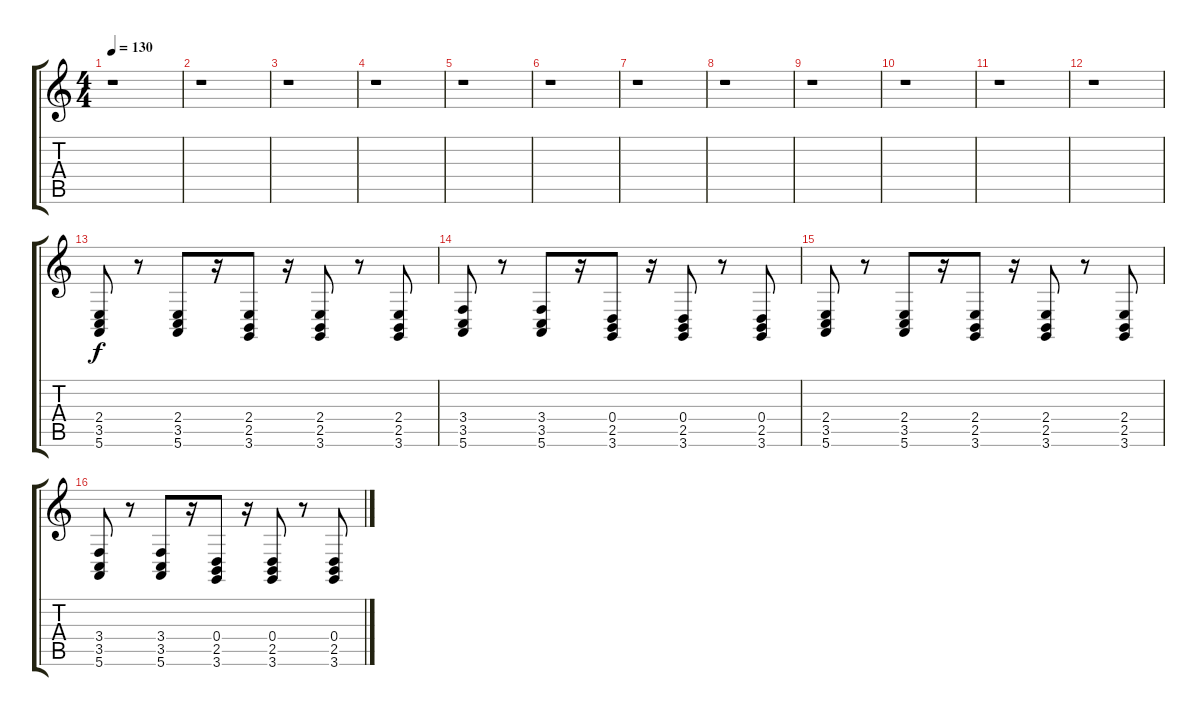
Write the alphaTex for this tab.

\track "" {instrument brightacousticpiano}
\staff {score tabs}
\tuning (E4 B3 G3 D3 A2 E2) {hide}
\ts (4 4)
\tempo 130
\clef g2
\ks c
r.1{dy f instrument brightacousticpiano} |
r.1 |
r.1 |
r.1 |
r.1 |
r.1 |
r.1 |
r.1 |
r.1 |
r.1 |
r.1 |
r.1 |
(2.4 3.5 5.6).8 r.8 (2.4 3.5 5.6).8 r.16 (2.4 2.5 3.6).8 r.16 (2.4 2.5 3.6).8 r.8 (2.4 2.5 3.6).8 |
(3.4 3.5 5.6).8 r.8 (3.4 3.5 5.6).8 r.16 (0.4 2.5 3.6).8 r.16 (0.4 2.5 3.6).8 r.8 (0.4 2.5 3.6).8 |
(2.4 3.5 5.6).8 r.8 (2.4 3.5 5.6).8 r.16 (2.4 2.5 3.6).8 r.16 (2.4 2.5 3.6).8 r.8 (2.4 2.5 3.6).8 |
(3.4 3.5 5.6).8 r.8 (3.4 3.5 5.6).8 r.16 (0.4 2.5 3.6).8 r.16 (0.4 2.5 3.6).8 r.8 (0.4 2.5 3.6).8
